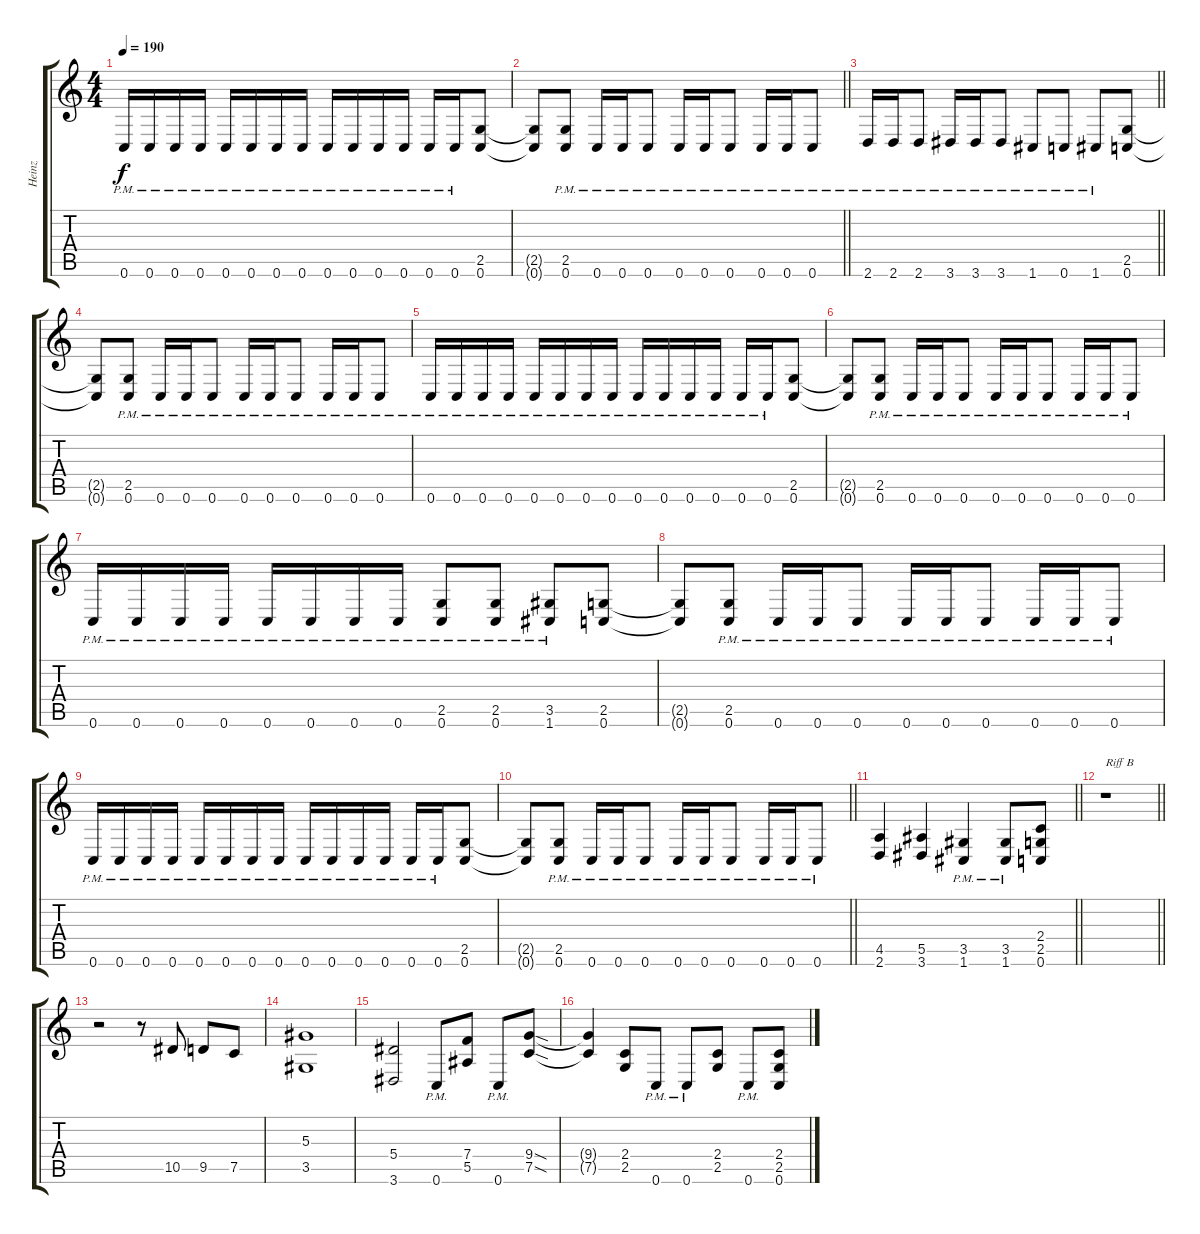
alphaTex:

\track ("Heinz" "Heinz") {instrument distortionguitar}
\staff {score tabs}
\tuning (C4 G3 Eb3 Bb2 F2 C2) {hide}
\ts (4 4)
\tempo 190
\clef g2
\ks c
0.6{pm}.16{dy f} 0.6{pm}.16 0.6{pm}.16 0.6{pm}.16 0.6{pm}.16 0.6{pm}.16 0.6{pm}.16 0.6{pm}.16 0.6{pm}.16 0.6{pm}.16 0.6{pm}.16 0.6{pm}.16 0.6{pm}.16 0.6{pm}.16 (2.5 0.6).8 |
\barLineRight lightlight
(2.5{t} 0.6{t}).8 (2.5{pm} 0.6{pm}).8 0.6{pm}.16 0.6{pm}.16 0.6{pm}.8 0.6{pm}.16 0.6{pm}.16 0.6{pm}.8 0.6{pm}.16 0.6{pm}.16 0.6{pm}.8 |
\barLineRight lightlight
2.6{pm}.16 2.6{pm}.16 2.6{pm}.8 3.6{pm}.16 3.6{pm}.16 3.6{pm}.8 1.6{pm}.8 0.6{pm}.8 1.6{pm}.8 (2.5 0.6).8 |
(2.5{t} 0.6{t}).8 (2.5{pm} 0.6{pm}).8 0.6{pm}.16 0.6{pm}.16 0.6{pm}.8 0.6{pm}.16 0.6{pm}.16 0.6{pm}.8 0.6{pm}.16 0.6{pm}.16 0.6{pm}.8 |
0.6{pm}.16 0.6{pm}.16 0.6{pm}.16 0.6{pm}.16 0.6{pm}.16 0.6{pm}.16 0.6{pm}.16 0.6{pm}.16 0.6{pm}.16 0.6{pm}.16 0.6{pm}.16 0.6{pm}.16 0.6{pm}.16 0.6{pm}.16 (2.5 0.6).8 |
(2.5{t} 0.6{t}).8 (2.5{pm} 0.6{pm}).8 0.6{pm}.16 0.6{pm}.16 0.6{pm}.8 0.6{pm}.16 0.6{pm}.16 0.6{pm}.8 0.6{pm}.16 0.6{pm}.16 0.6{pm}.8 |
0.6{pm}.16 0.6{pm}.16 0.6{pm}.16 0.6{pm}.16 0.6{pm}.16 0.6{pm}.16 0.6{pm}.16 0.6{pm}.16 (2.5{pm} 0.6{pm}).8 (2.5{pm} 0.6{pm}).8 (3.5{pm} 1.6{pm}).8 (2.5 0.6).8 |
(2.5{t} 0.6{t}).8 (2.5{pm} 0.6{pm}).8 0.6{pm}.16 0.6{pm}.16 0.6{pm}.8 0.6{pm}.16 0.6{pm}.16 0.6{pm}.8 0.6{pm}.16 0.6{pm}.16 0.6{pm}.8 |
0.6{pm}.16 0.6{pm}.16 0.6{pm}.16 0.6{pm}.16 0.6{pm}.16 0.6{pm}.16 0.6{pm}.16 0.6{pm}.16 0.6{pm}.16 0.6{pm}.16 0.6{pm}.16 0.6{pm}.16 0.6{pm}.16 0.6{pm}.16 (2.5 0.6).8 |
\barLineRight lightlight
(2.5{t} 0.6{t}).8 (2.5{pm} 0.6{pm}).8 0.6{pm}.16 0.6{pm}.16 0.6{pm}.8 0.6{pm}.16 0.6{pm}.16 0.6{pm}.8 0.6{pm}.16 0.6{pm}.16 0.6{pm}.8 |
\barLineRight lightlight
(4.5 2.6).4 (5.5 3.6).4 (3.5{pm} 1.6{pm}).4 (3.5{pm} 1.6{pm}).8 (2.4 2.5 0.6).8 |
\section ("" "")
\barLineRight lightlight
r.1{txt "Riff B"} |
r.2 r.8 10.5.8 9.5.8 7.5.8 |
(5.3 3.5).1 |
(5.4 3.6).2 0.6{pm}.8 (7.4 5.5).8 0.6{pm}.8 (9.4{sod} 7.5{sod}).8 |
(9.4{t} 7.5{t}).4 (2.4 2.5).8 0.6{pm}.8 0.6{pm}.8 (2.4 2.5).8 0.6{pm}.8 (2.4 2.5 0.6).8
